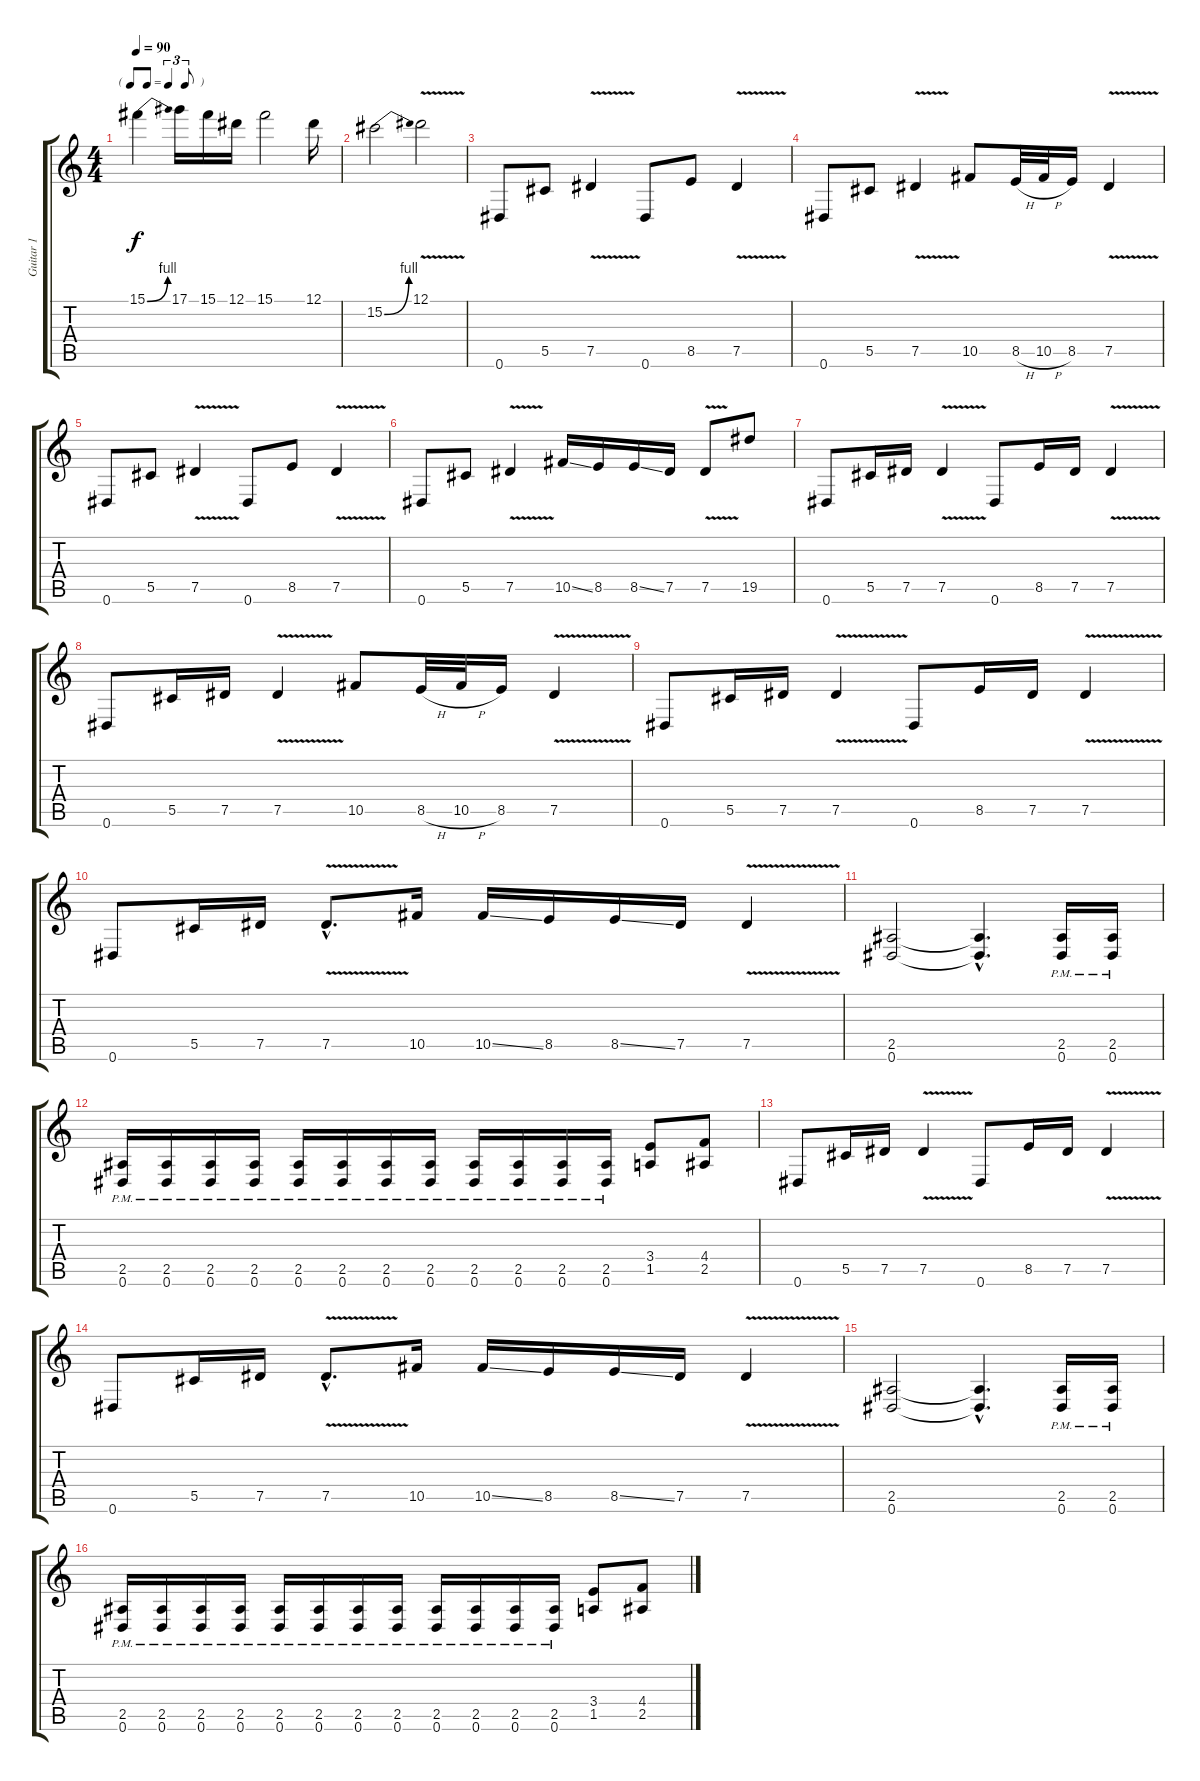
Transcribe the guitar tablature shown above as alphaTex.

\track ("Guitar 1" "Guitar 1") {instrument distortionguitar}
\staff {score tabs}
\tuning (Eb4 Bb3 Gb3 Db3 Ab2 Eb2) {hide}
\ts (4 4)
\tf triplet8th
\tempo 90
\clef g2
\ks c
15.1{be (bend 0 0 60 4)}.4{dy f} 17.1.16 15.1.16 12.1.16 15.1.2 12.1.16 |
15.2{be (bend 0 0 60 4)}.2 12.1{v}.2 |
0.6.8 5.5.8 7.5{v}.4 0.6.8 8.5.8 7.5{v}.4 |
0.6.8 5.5.8 7.5{v}.4 10.5.8 8.5{h}.32 10.5{h}.32 8.5.16 7.5{v}.4 |
0.6.8 5.5.8 7.5{v}.4 0.6.8 8.5.8 7.5{v}.4 |
0.6.8 5.5.8 7.5{v}.4 10.5{ss}.16 8.5.16 8.5{ss}.16 7.5.16 7.5{v}.8 19.5.8 |
0.6.8 5.5.16 7.5.16 7.5{v}.4 0.6.8 8.5.16 7.5.16 7.5{v}.4 |
0.6.8 5.5.16 7.5.16 7.5{v}.4 10.5.8 8.5{h}.32 10.5{h}.32 8.5.16 7.5{v}.4 |
0.6.8 5.5.16 7.5.16 7.5{v}.4 0.6.8 8.5.16 7.5.16 7.5{v}.4 |
0.6.8 5.5.16 7.5.16 7.5{v hac}.8{d} 10.5.16 10.5{ss}.16 8.5.16 8.5{ss}.16 7.5.16 7.5{v}.4 |
(2.5 0.6).2 (2.5{hac t} 0.6{hac t}).4{d} (2.5{pm} 0.6{pm}).16 (2.5{pm} 0.6{pm}).16 |
(2.5{pm} 0.6{pm}).16 (2.5{pm} 0.6{pm}).16 (2.5{pm} 0.6{pm}).16 (2.5{pm} 0.6{pm}).16 (2.5{pm} 0.6{pm}).16 (2.5{pm} 0.6{pm}).16 (2.5{pm} 0.6{pm}).16 (2.5{pm} 0.6{pm}).16 (2.5{pm} 0.6).16 (2.5{pm} 0.6{pm}).16 (2.5{pm} 0.6{pm}).16 (2.5{pm} 0.6{pm}).16 (3.4 1.5).8 (4.4 2.5).8 |
0.6.8 5.5.16 7.5.16 7.5{v}.4 0.6.8 8.5.16 7.5.16 7.5{v}.4 |
0.6.8 5.5.16 7.5.16 7.5{v hac}.8{d} 10.5.16 10.5{ss}.16 8.5.16 8.5{ss}.16 7.5.16 7.5{v}.4 |
(2.5 0.6).2 (2.5{hac t} 0.6{hac t}).4{d} (2.5{pm} 0.6{pm}).16 (2.5{pm} 0.6{pm}).16 |
(2.5{pm} 0.6{pm}).16 (2.5{pm} 0.6{pm}).16 (2.5{pm} 0.6{pm}).16 (2.5{pm} 0.6{pm}).16 (2.5{pm} 0.6{pm}).16 (2.5{pm} 0.6{pm}).16 (2.5{pm} 0.6{pm}).16 (2.5{pm} 0.6{pm}).16 (2.5{pm} 0.6).16 (2.5{pm} 0.6{pm}).16 (2.5{pm} 0.6{pm}).16 (2.5{pm} 0.6{pm}).16 (3.4 1.5).8 (4.4 2.5).8
